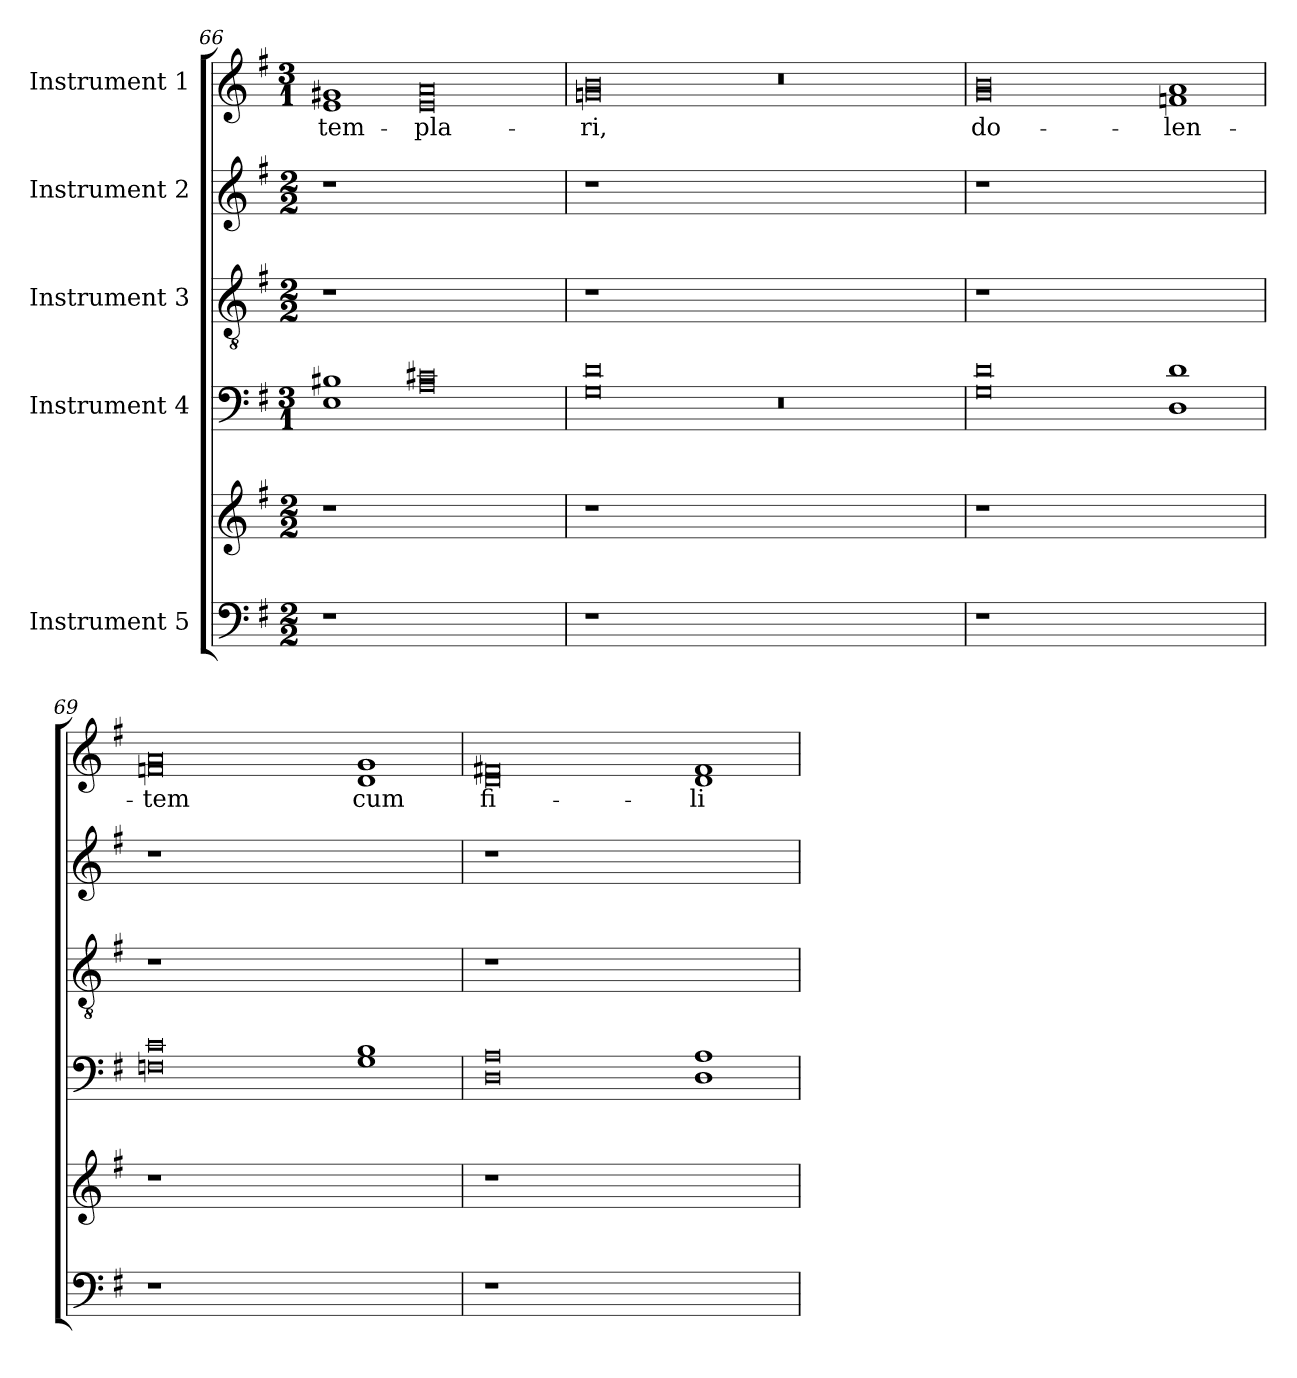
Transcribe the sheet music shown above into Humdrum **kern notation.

**kern	**kern	**kern	**kern	**kern	**kern	**text
*part5	*part5	*part4	*part3	*part2	*part1	*part1
*staff6	*staff5	*staff4	*staff3	*staff2	*staff1	*staff1
*I"Instrument 5	*	*I"Instrument 4	*I"Instrument 3	*I"Instrument 2	*I"Instrument 1	*
*clefF4	*clefG2	*clefF4	*clefGv2	*clefG2	*clefG2	*
*ITrd-3c-5	*ITrd-3c-5	*	*	*	*	*
*k[]	*k[]	*k[f#]	*k[f#]	*k[f#]	*k[f#]	*
*C:	*C:	*G:	*G:	*G:	*G:	*
*M2/2	*M2/2	*M3/1	*M2/2	*M2/2	*M3/1	*
=66	=66	=66	=66	=66	=66	=66
!	!	!	!	!	!	!LO:LY:b:cj
1r	1r	1B# 1E	1r	1r	1g#X 1e	-tem-
!	!	!	!	!	!	!LO:LY:b:rj
0ryy	0ryy	0c#X 0A	0ryy	0ryy	0a 0e	-pla-
=67	=67	=67	=67	=67	=67	=67
!	!	!	!	!	!	!LO:LY:b:cj
1r	1r	0d 0G	1r	1r	0b 0gn	-ri,
00ryy	00ryy	.	00ryy	00ryy	.	.
.	.	0.r	.	.	0.r	.
=68	=68	=68	=68	=68	=68	=68
!	!	!	!	!	!	!LO:LY:b:cj
1r	1r	0d 0G	1r	1r	0b 0g	do-
0ryy	0ryy	.	0ryy	0ryy	.	.
!	!	!	!	!	!	!LO:LY:b:cj
.	.	1d 1D	.	.	1a 1fn	-len-
=69	=69	=69	=69	=69	=69	=69
!	!	!	!	!	!	!LO:LY:b:cj
1r	1r	0c 0Fn	1r	1r	0a 0fn	-tem
0ryy	0ryy	.	0ryy	0ryy	.	.
!	!	!	!	!	!	!LO:LY:b:cj
.	.	1B 1G	.	.	1g 1d	cum
=70	=70	=70	=70	=70	=70	=70
!	!	!	!	!	!	!LO:LY:b:rj
1r	1r	0A 0D	1r	1r	0f#X 0d	fi-
0ryy	0ryy	.	0ryy	0ryy	.	.
!	!	!	!	!	!	!LO:LY:b:rj
.	.	1A 1D	.	.	1f# 1d	-li-
=	=	=	=	=	=	=
*-	*-	*-	*-	*-	*-	*-
